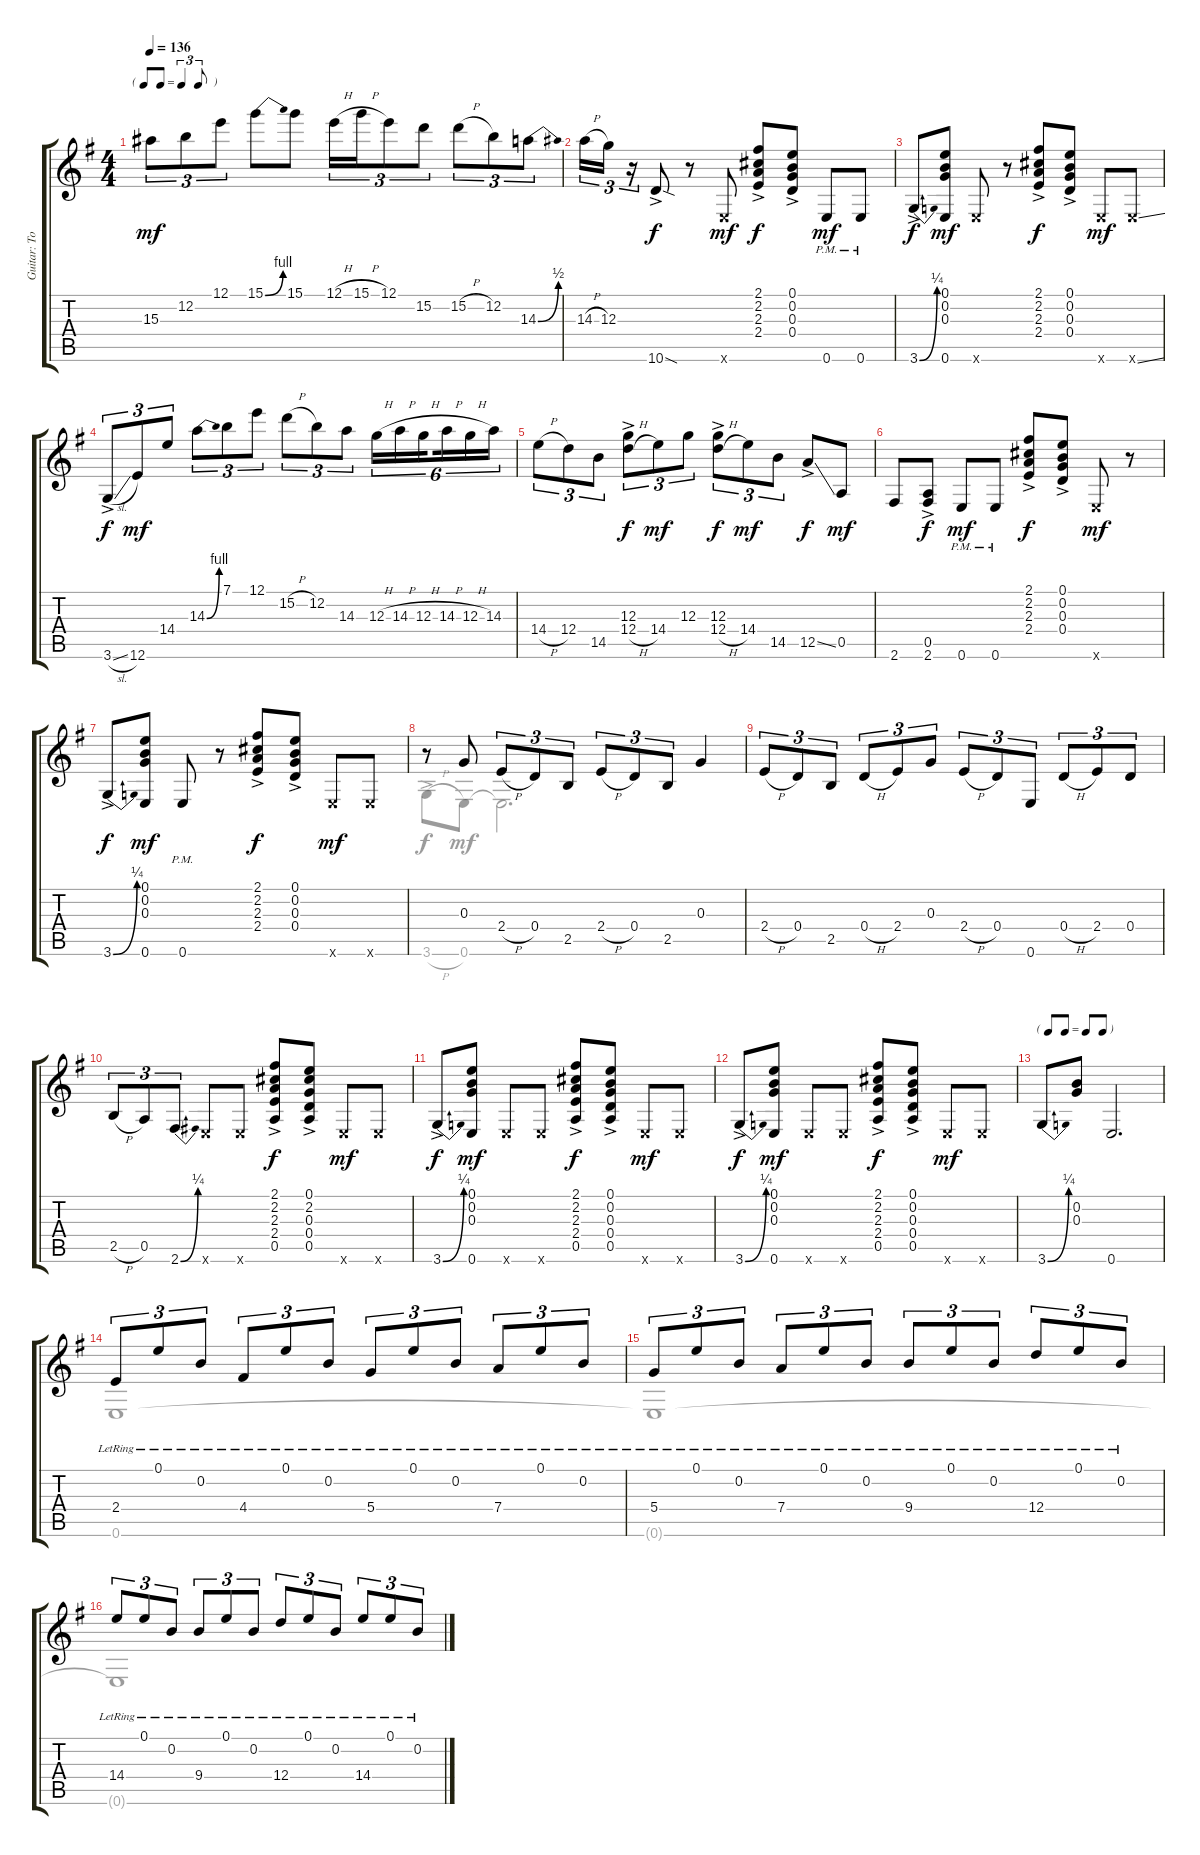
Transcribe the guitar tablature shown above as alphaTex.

\track ("Guitar: Tony" "Guitar: To") {instrument distortionguitar}
\staff {score tabs}
\tuning (E4 B3 G3 D3 A2 E2) {hide}
\voice
\ts (4 4)
\tf triplet8th
\tempo 136
\clef g2
\ks g
15.3.8{tu (3 2) dy mf} 12.2.8{tu (3 2)} 12.1.8{tu (3 2)} 15.1{be (bend 0 0 60 4)}.8 15.1.8 12.1{h}.16{tu (3 2)} 15.1{h}.16{tu (3 2)} 12.1.8{tu (3 2)} 15.2.8{tu (3 2)} 15.2{h}.8{tu (3 2)} 12.2.8{tu (3 2)} 14.3{be (bend 0 0 60 2)}.8{tu (3 2)} |
14.3{h}.16{tu (3 2)} 12.3.16{tu (3 2)} r.16{tu (3 2)} 10.6{sod ac}.8{dy f} r.8 0.6{x}.8{dy mf} (2.1{ac} 2.2{ac} 2.3{ac} 2.4{ac}).8{dy f} (0.1{ac} 0.2{ac} 0.3{ac} 0.4{ac}).8 0.6{pm}.8{dy mf} 0.6{pm}.8 |
3.6{be (bend 0 0 60 1) ac}.8{dy f} (0.1 0.2 0.3 0.6).8{dy mf} 0.6{x}.8 r.8 (2.1{ac} 2.2{ac} 2.3{ac} 2.4{ac}).8{dy f} (0.1{ac} 0.2{ac} 0.3{ac} 0.4{ac}).8 0.6{x}.8{dy mf} 0.6{ss x}.8 |
3.6{sl ac}.8{tu (3 2) dy f} 12.6.8{tu (3 2) dy mf} 14.4.8{tu (3 2)} 14.3{be (bend 0 0 60 4)}.8{tu (3 2)} 7.1.8{tu (3 2)} 12.1.8{tu (3 2)} 15.2{h}.8{tu (3 2)} 12.2.8{tu (3 2)} 14.3.8{tu (3 2)} 12.3{h}.16{tu (6 4)} 14.3{h}.16{tu (6 4)} 12.3{h}.16{tu (6 4) beam splitsecondary} 14.3{h}.16{tu (6 4)} 12.3{h}.16{tu (6 4)} 14.3.16{tu (6 4)} |
14.4{h}.8{tu (3 2)} 12.4.8{tu (3 2)} 14.5.8{tu (3 2)} (12.3{ac} 12.4{h ac}).8{tu (3 2) dy f} 14.4.8{tu (3 2) dy mf} 12.3.8{tu (3 2)} (12.3{ac} 12.4{h ac}).8{tu (3 2) dy f} 14.4.8{tu (3 2) dy mf} 14.5.8{tu (3 2)} 12.5{ss ac}.8{dy f} 0.5.8{dy mf} |
2.6.8 (0.5{ac} 2.6{ac}).8{dy f} 0.6{pm}.8{dy mf} 0.6{pm}.8 (2.1{ac} 2.2{ac} 2.3{ac} 2.4{ac}).8{dy f} (0.1{ac} 0.2{ac} 0.3{ac} 0.4{ac}).8 0.6{x}.8{dy mf} r.8 |
3.6{be (bend 0 0 60 1) ac}.8{dy f} (0.1 0.2 0.3 0.6).8{dy mf} 0.6{pm}.8 r.8 (2.1{ac} 2.2{ac} 2.3{ac} 2.4{ac}).8{dy f} (0.1{ac} 0.2{ac} 0.3{ac} 0.4{ac}).8 0.6{x}.8{dy mf} 0.6{x}.8 |
r.8 0.3.8 2.4{h}.8{tu (3 2)} 0.4.8{tu (3 2)} 2.5.8{tu (3 2)} 2.4{h}.8{tu (3 2)} 0.4.8{tu (3 2)} 2.5.8{tu (3 2)} 0.3.4 |
2.4{h}.8{tu (3 2)} 0.4.8{tu (3 2)} 2.5.8{tu (3 2)} 0.4{h}.8{tu (3 2)} 2.4.8{tu (3 2)} 0.3.8{tu (3 2)} 2.4{h}.8{tu (3 2)} 0.4.8{tu (3 2)} 0.6.8{tu (3 2)} 0.4{h}.8{tu (3 2)} 2.4.8{tu (3 2)} 0.4.8{tu (3 2)} |
2.5{h}.8{tu (3 2)} 0.5.8{tu (3 2)} 2.6{be (bend 0 0 60 1)}.8{tu (3 2)} 0.6{x}.8 0.6{x}.8 (2.1{ac} 2.2{ac} 2.3{ac} 2.4{ac} 0.5{ac}).8{dy f} (0.1{ac} 2.2{ac} 0.3{ac} 0.4{ac} 0.5{ac}).8 0.6{x}.8{dy mf} 0.6{x}.8 |
3.6{be (bend 0 0 60 1) ac}.8{dy f} (0.1 0.2 0.3 0.6).8{dy mf} 0.6{x}.8 0.6{x}.8 (2.1{ac} 2.2{ac} 2.3{ac} 2.4{ac} 0.5{ac}).8{dy f} (0.1{ac} 0.2{ac} 0.3{ac} 0.4{ac} 0.5{ac}).8 0.6{x}.8{dy mf} 0.6{x}.8 |
3.6{be (bend 0 0 60 1) ac}.8{dy f} (0.1 0.2 0.3 0.6).8{dy mf} 0.6{x}.8 0.6{x}.8 (2.1{ac} 2.2{ac} 2.3{ac} 2.4{ac} 0.5{ac}).8{dy f} (0.1{ac} 0.2{ac} 0.3{ac} 0.4{ac} 0.5{ac}).8 0.6{x}.8{dy mf} 0.6{x}.8 |
\tf none
3.6{be (bend 0 0 60 1)}.8 (0.2 0.3).8 0.6.2{d volume 4} |
2.4{lr}.8{tu (3 2)} 0.1{lr}.8{tu (3 2)} 0.2{lr}.8{tu (3 2)} 4.4{lr}.8{tu (3 2)} 0.1{lr}.8{tu (3 2)} 0.2{lr}.8{tu (3 2)} 5.4{lr}.8{tu (3 2)} 0.1{lr}.8{tu (3 2)} 0.2{lr}.8{tu (3 2)} 7.4{lr}.8{tu (3 2)} 0.1{lr}.8{tu (3 2)} 0.2{lr}.8{tu (3 2)} |
5.4{lr}.8{tu (3 2)} 0.1{lr}.8{tu (3 2)} 0.2{lr}.8{tu (3 2)} 7.4{lr}.8{tu (3 2)} 0.1{lr}.8{tu (3 2)} 0.2{lr}.8{tu (3 2)} 9.4{lr}.8{tu (3 2)} 0.1{lr}.8{tu (3 2)} 0.2{lr}.8{tu (3 2)} 12.4{lr}.8{tu (3 2)} 0.1{lr}.8{tu (3 2)} 0.2{lr}.8{tu (3 2)} |
14.4{lr}.8{tu (3 2)} 0.1{lr}.8{tu (3 2)} 0.2{lr}.8{tu (3 2)} 9.4{lr}.8{tu (3 2)} 0.1{lr}.8{tu (3 2)} 0.2{lr}.8{tu (3 2)} 12.4{lr}.8{tu (3 2)} 0.1{lr}.8{tu (3 2)} 0.2{lr}.8{tu (3 2)} 14.4{lr}.8{tu (3 2)} 0.1{lr}.8{tu (3 2)} 0.2{lr}.8{tu (3 2)}
\voice
\clef g2
\ottava regular
\simile none
\ks g
|
|
|
|
|
|
|
3.6{h ac}.8{dy f} 0.6.8{dy mf} 0.6{t}.2{d} |
|
|
|
|
|
0.6.1 |
0.6{t}.1 |
0.6{t}.1
